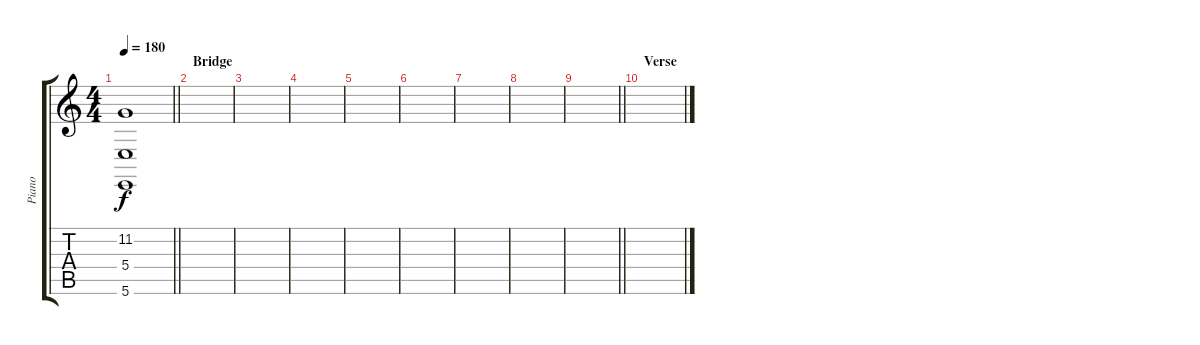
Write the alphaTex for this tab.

\track ("Piano" "Piano") {instrument stringensemble2}
\staff {score tabs}
\tuning (Db4 Ab3 E3 B2 Gb2 B1) {hide}
\ts (4 4)
\tempo 180
\clef g2
\barLineRight lightlight
\ks c
(11.2{t} 5.4{t} 5.6{t}).1{dy f} |
\section ("" "Bridge")
|
|
|
|
|
|
|
\barLineRight lightlight
|
\section ("" "Verse")
